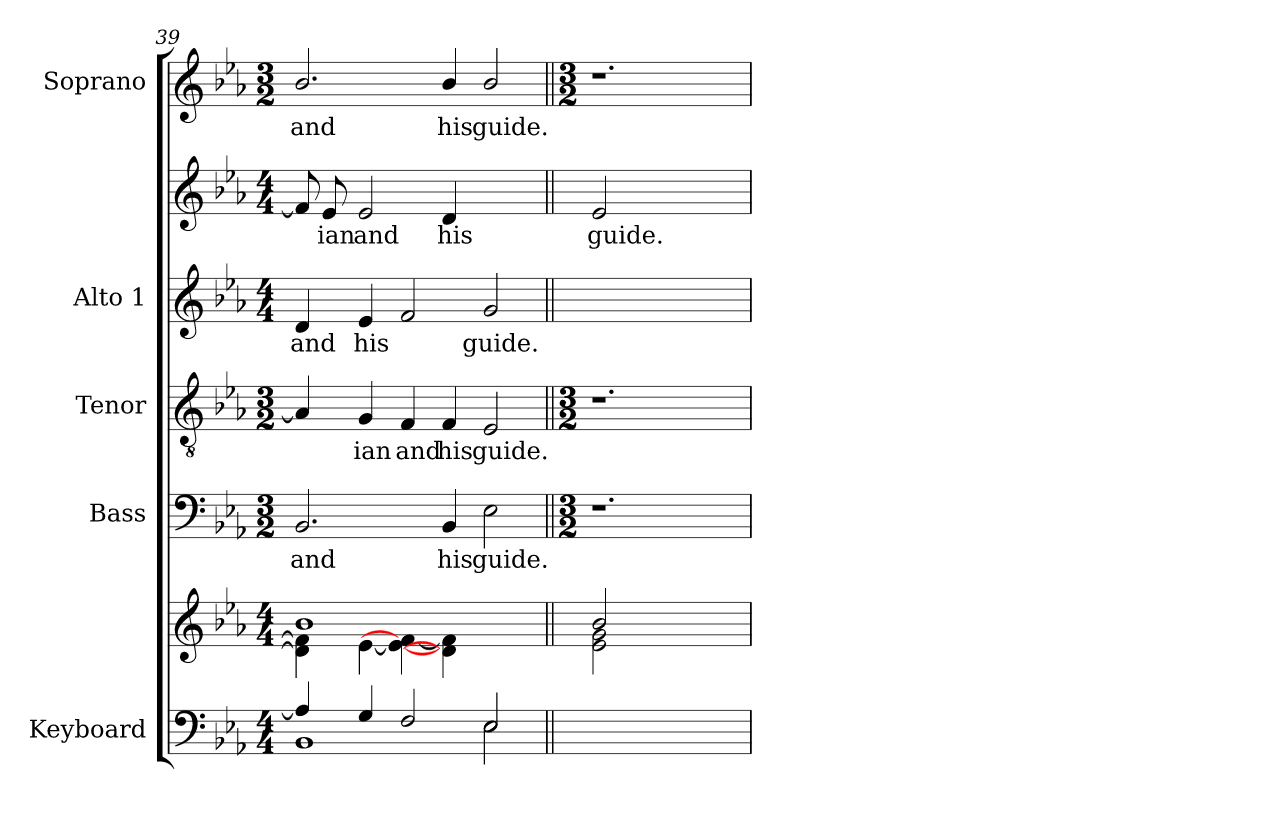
**kern	**kern	**kern	**text	**kern	**text	**kern	**text	**kern	**text	**kern	**text
*part5	*part5	*part4	*part4	*part3	*part3	*part2	*part2	*part2	*part2	*part1	*part1
*staff7	*staff6	*staff5	*staff5	*staff4	*staff4	*staff3	*staff3	*staff2	*staff2	*staff1	*staff1
*I"Keyboard	*	*I"Bass	*	*I"Tenor	*	*I"Alto 1	*	*	*	*I"Soprano	*
*	*	*I'B	*	*I'T	*	*I'A1	*	*	*	*I'S	*
*clefF4	*clefG2	*clefF4	*	*clefGv2	*	*clefG2	*	*clefG2	*	*clefG2	*
*k[b-e-a-]	*k[b-e-a-]	*k[b-e-a-]	*	*k[b-e-a-]	*	*k[b-e-a-]	*	*k[b-e-a-]	*	*k[b-e-a-]	*
*E-:	*E-:	*E-:	*	*E-:	*	*E-:	*	*E-:	*	*E-:	*
*M4/4	*M4/4	*M3/2	*	*M3/2	*	*M4/4	*	*M4/4	*	*M3/2	*
=39	=39	=39	=39	=39	=39	=39	=39	=39	=39	=39	=39
*^	*^	*	*	*	*	*	*	*	*	*	*
!	!	!	!	!	!LO:LY:b	!	!	!	!LO:LY:b	!	!	!	!LO:LY:b
4A-/]	1BB-\	1b-/	4d\] 4f\]	2.BB-	and	4A-]	.	4d	and	8f]	.	2.b-/	and
!	!	!	!	!	!	!	!	!	!	!	!LO:LY:b	!	!
.	.	.	.	.	.	.	.	.	.	8e-	ian	.	.
!	!	!	!	!	!	!	!LO:LY:b	!	!LO:LY:b	!	!LO:LY:b	!	!
4G/	.	.	[4e-\	.	.	4G	ian	4e-	his	2e-	and	.	.
!	!	!	!	!	!	!	!LO:LY:b	!	!	!	!	!	!
2F/	.	.	4e-\_ 4f\_	.	.	4F	and	2f	.	.	.	.	.
!	!	!	!	!	!LO:LY:b	!	!LO:LY:b	!	!	!	!LO:LY:b	!	!LO:LY:b
.	.	.	4d\] 4f\]	4BB-	his	4F	his	.	.	4d	his	4b-/	his
!	!	!	!	!	!LO:LY:b	!	!LO:LY:b	!	!LO:LY:b	!	!	!	!LO:LY:b
2E-/	2E-\	2ryy	2ryy	2E-	guide.	2E-	guide.	2g	guide.	2ryy	.	2b-/	guide.
*v	*v	*	*	*	*	*	*	*	*	*	*	*	*
!!LO:LB:g=z
=40||	=40||	=40||	=40||	=40||	=40||	=40||	=40||	=40||	=40||	=40||	=40||	=40||
*	*	*	*M3/2	*	*M3/2	*	*	*	*	*	*M3/2	*
*^	*	*	*	*	*	*	*	*	*	*	*	*
!	!	!	!	!	!	!	!	!	!	!	!LO:LY:b	!	!
*v	*v	*	*	*	*	*	*	*	*	*	*	*	*
1.ryy	2b-/	2e-\ 2g\	1.r	.	1.r	.	1.ryy	.	2e-	guide.	1.r	.
.	1ryy	1ryy	.	.	.	.	.	.	1ryy	.	.	.
*	*v	*v	*	*	*	*	*	*	*	*	*	*
=	=	=	=	=	=	=	=	=	=	=	=
*-	*-	*-	*-	*-	*-	*-	*-	*-	*-	*-	*-
